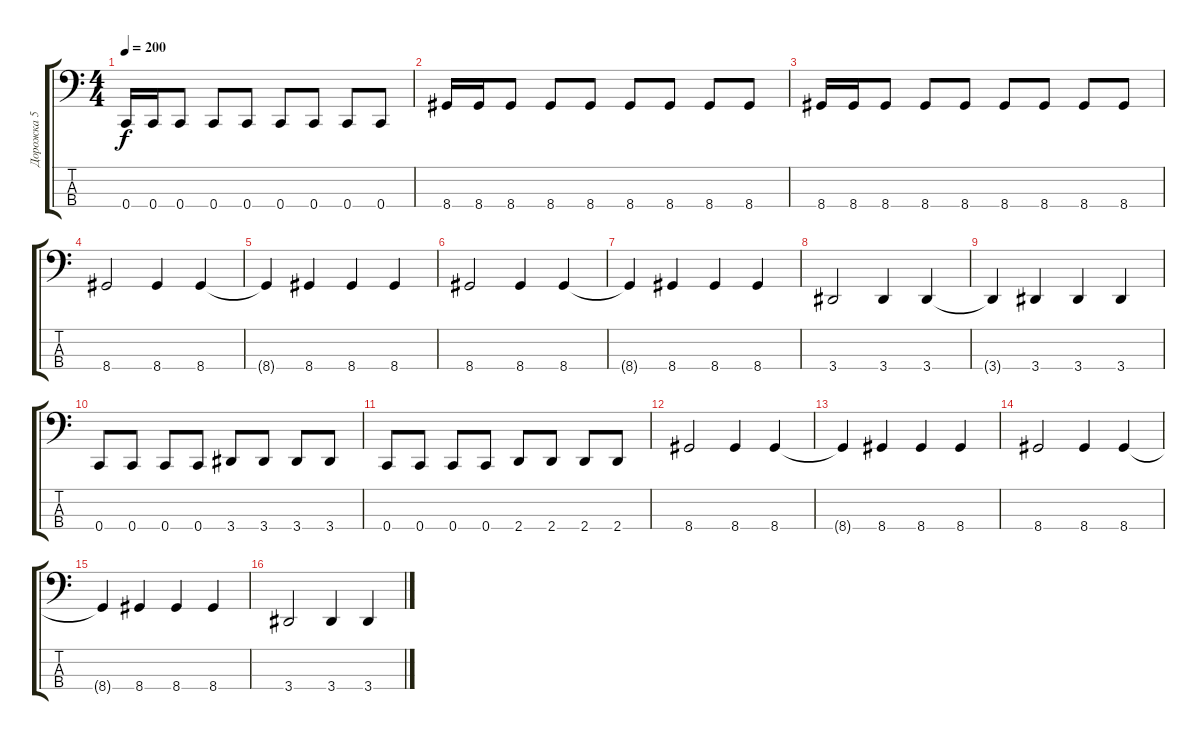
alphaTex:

\track ("Дорожка 5" "Дорожка 5") {instrument electricbasspick}
\staff {score tabs}
\tuning (F2 C2 G1 C1) {hide}
\ts (4 4)
\tempo 200
\clef f4
\ks c
0.4.16{dy f} 0.4.16 0.4.8 0.4.8 0.4.8 0.4.8 0.4.8 0.4.8 0.4.8 |
8.4.16 8.4.16 8.4.8 8.4.8 8.4.8 8.4.8 8.4.8 8.4.8 8.4.8 |
8.4.16 8.4.16 8.4.8 8.4.8 8.4.8 8.4.8 8.4.8 8.4.8 8.4.8 |
8.4.2 8.4.4 8.4.4 |
8.4{t}.4 8.4.4 8.4.4 8.4.4 |
8.4.2 8.4.4 8.4.4 |
8.4{t}.4 8.4.4 8.4.4 8.4.4 |
3.4.2 3.4.4 3.4.4 |
3.4{t}.4 3.4.4 3.4.4 3.4.4 |
0.4.8 0.4.8 0.4.8 0.4.8 3.4.8 3.4.8 3.4.8 3.4.8 |
0.4.8 0.4.8 0.4.8 0.4.8 2.4.8 2.4.8 2.4.8 2.4.8 |
8.4.2 8.4.4 8.4.4 |
8.4{t}.4 8.4.4 8.4.4 8.4.4 |
8.4.2 8.4.4 8.4.4 |
8.4{t}.4 8.4.4 8.4.4 8.4.4 |
3.4.2 3.4.4 3.4.4
